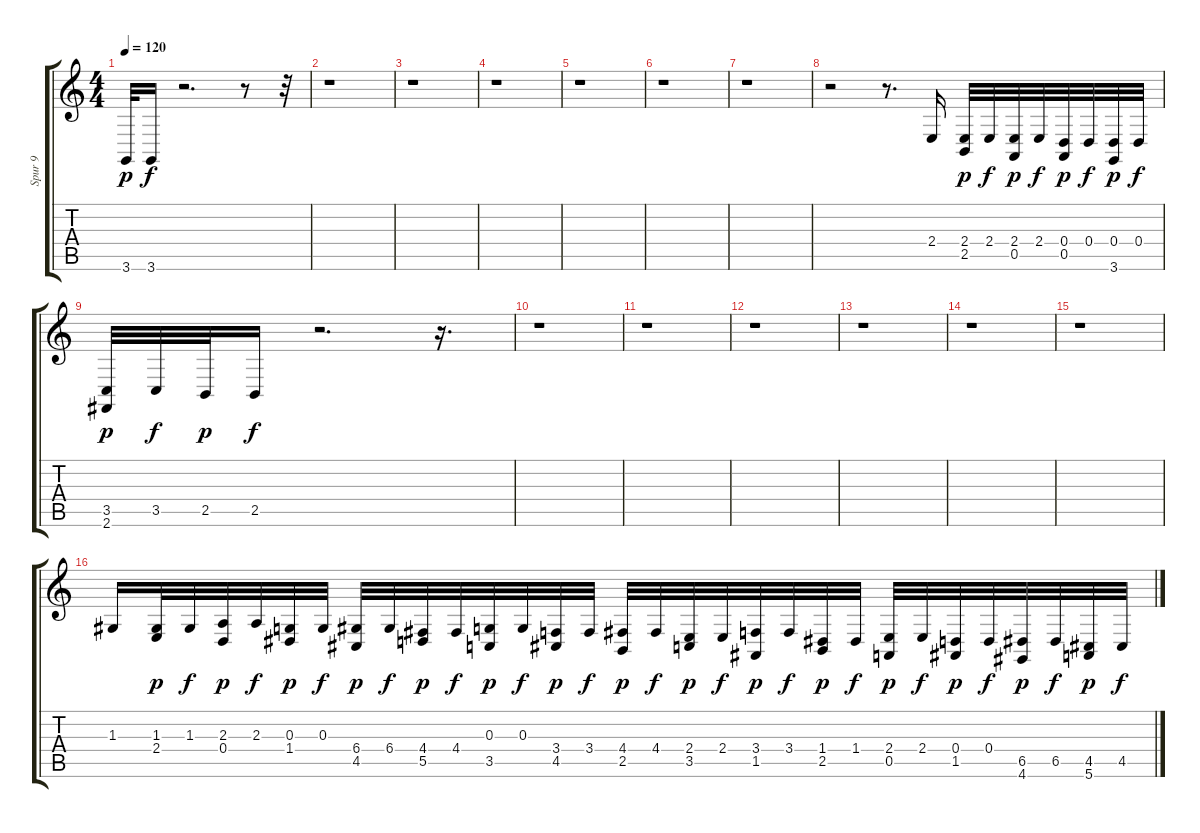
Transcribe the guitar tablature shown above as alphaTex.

\track ("Spur 9" "Spur 9") {instrument synthdrum}
\staff {score tabs}
\tuning (E4 B3 G3 D3 A2 E2) {hide}
\ts (4 4)
\tempo 120
\clef g2
\ks c
3.6.32{dy p} 3.6.16{dy f} r.2{d} r.8 r.32 |
r.1 |
r.1 |
r.1 |
r.1 |
r.1 |
r.1 |
r.2 r.8{d} 2.4.16 (2.4 2.5).32{dy p} 2.4.32{dy f} (2.4 0.5).32{dy p} 2.4.32{dy f} (0.4 0.5).32{dy p} 0.4.32{dy f} (0.4 3.6).32{dy p} 0.4.32{dy f} |
(3.5 2.6).32{dy p} 3.5.32{dy f} 2.5.32{dy p} 2.5.16{dy f} r.2{d} r.16{d} |
r.1 |
r.1 |
r.1 |
r.1 |
r.1 |
r.1 |
1.3.16 (1.3 2.4).32{dy p} 1.3.32{dy f} (2.3 0.4).32{dy p} 2.3.32{dy f} (0.3 1.4).32{dy p} 0.3.32{dy f} (6.4 4.5).32{dy p} 6.4.32{dy f} (4.4 5.5).32{dy p} 4.4.32{dy f} (0.3 3.5).32{dy p} 0.3.32{dy f} (3.4 4.5).32{dy p} 3.4.32{dy f} (4.4 2.5).32{dy p} 4.4.32{dy f} (2.4 3.5).32{dy p} 2.4.32{dy f} (3.4 1.5).32{dy p} 3.4.32{dy f} (1.4 2.5).32{dy p} 1.4.32{dy f} (2.4 0.5).32{dy p} 2.4.32{dy f} (0.4 1.5).32{dy p} 0.4.32{dy f} (6.5 4.6).32{dy p} 6.5.32{dy f} (4.5 5.6).32{dy p} 4.5.32{dy f}
